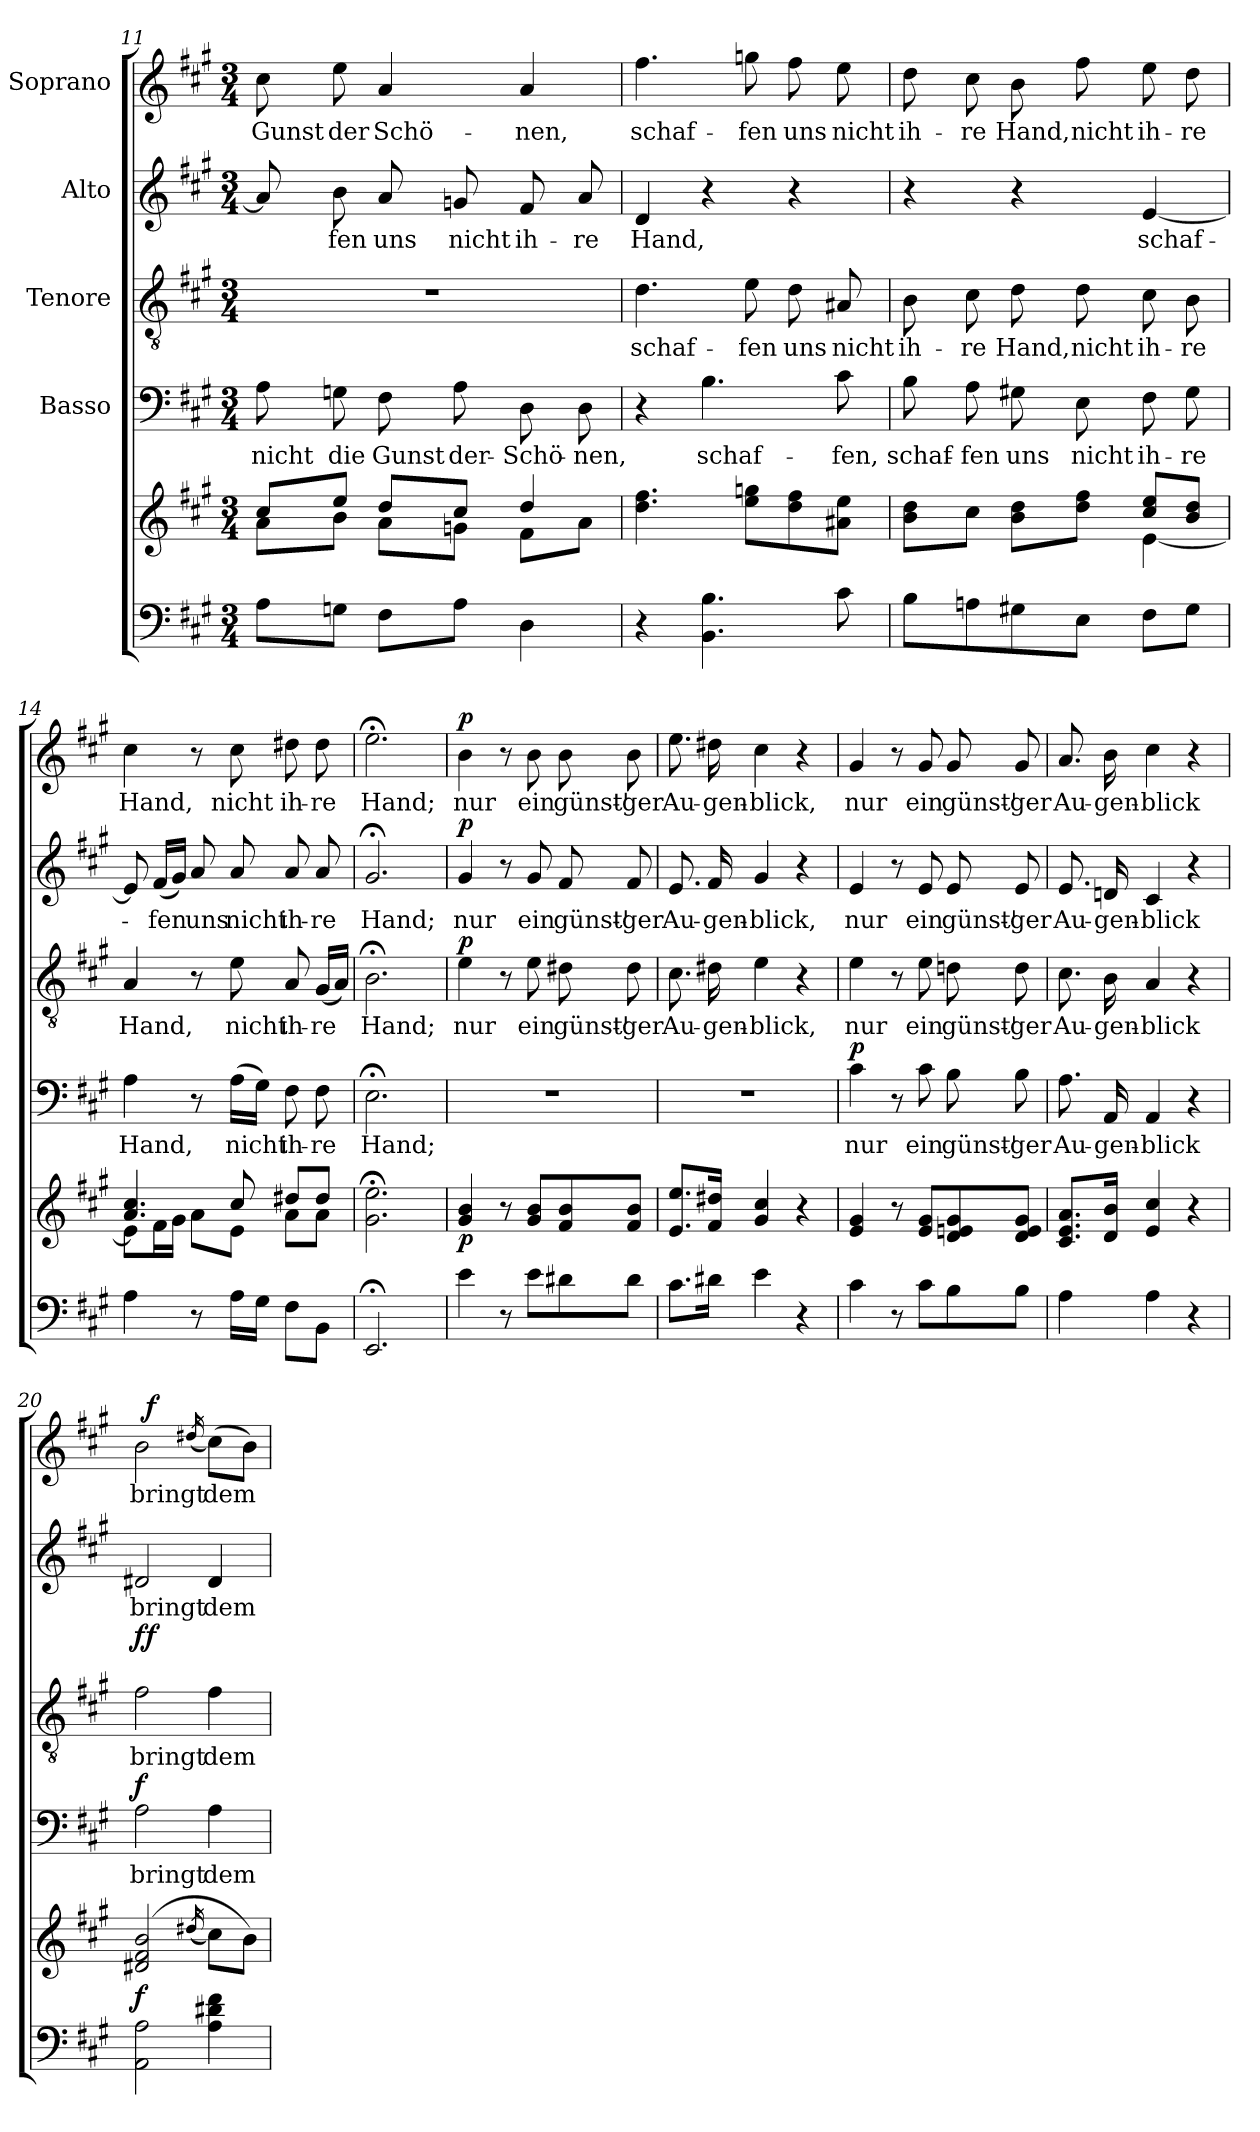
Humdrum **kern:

**kern	**kern	**dynam	**kern	**text	**dynam	**kern	**text	**dynam	**kern	**text	**dynam	**kern	**text	**dynam
*part6	*part5	*part5	*part4	*part4	*part4	*part3	*part3	*part3	*part2	*part2	*part2	*part1	*part1	*part1
*staff6	*staff5	*staff5	*staff4	*staff4	*staff4	*staff3	*staff3	*staff3	*staff2	*staff2	*staff2	*staff1	*staff1	*staff1
*	*	*	*I"Basso	*	*	*I"Tenore	*	*	*I"Alto	*	*	*I"Soprano	*	*
!!LO:PB:g=z
*clefF4	*clefG2	*	*clefF4	*	*	*clefGv2	*	*	*clefG2	*	*	*clefG2	*	*
*k[f#c#g#]	*k[f#c#g#]	*	*k[f#c#g#]	*	*	*k[f#c#g#]	*	*	*k[f#c#g#]	*	*	*k[f#c#g#]	*	*
*A:	*A:	*	*A:	*	*	*A:	*	*	*A:	*	*	*A:	*	*
*M3/4	*M3/4	*	*M3/4	*	*	*M3/4	*	*	*M3/4	*	*	*M3/4	*	*
=11	=11	=11	=11	=11	=11	=11	=11	=11	=11	=11	=11	=11	=11	=11
*	*^	*	*	*	*	*	*	*	*	*	*	*	*	*
8A\L	8cc#/L	8a\L	.	8A\	nicht	.	2.r	.	.	8a/]	.	.	8cc#\	Gunst	.
8Gn\J	8ee/J	8b\J	.	8Gn\	die	.	.	.	.	8b\	-fen	.	8ee\	der	.
8F#\L	8dd/L	8a\L	.	8F#\	Gunst	.	.	.	.	8a/	uns	.	4a/	Schö-	.
8A\J	8cc#/J	8gn\J	.	8A\	der-	.	.	.	.	8gn/	nicht	.	.	.	.
4D\	4dd/	8f#\L	.	8D\	-Schö-	.	.	.	.	8f#/	ih-	.	4a/	-nen,	.
.	.	8a\J	.	8D\	-nen,	.	.	.	.	8a/	-re	.	.	.	.
*	*v	*v	*	*	*	*	*	*	*	*	*	*	*	*	*
=12	=12	=12	=12	=12	=12	=12	=12	=12	=12	=12	=12	=12	=12	=12
4r	4.dd\ 4.ff#\	.	4r	.	.	4.d\	schaf-	.	4d/	Hand,	.	4.ff#\	schaf-	.
4.BB\ 4.B\	.	.	4.B\	schaf-	.	.	.	.	4r	.	.	.	.	.
.	8ee\ 8ggn\L	.	.	.	.	8e\	-fen	.	.	.	.	8ggn\	-fen	.
.	8dd\ 8ff#\	.	.	.	.	8d\	uns	.	4r	.	.	8ff#\	uns	.
8c#\	8a#X\ 8ee\J	.	8c#\	-fen,	.	8A#X/	nicht	.	.	.	.	8ee\	nicht	.
=13	=13	=13	=13	=13	=13	=13	=13	=13	=13	=13	=13	=13	=13	=13
*	*^	*	*	*	*	*	*	*	*	*	*	*	*	*
8B\L	8b\ 8dd\L	2ryy	.	8B\	schaf-	.	8B\	ih-	.	4r	.	.	8dd\	ih-	.
8An\	8cc#\J	.	.	8A\	-fen	.	8c#\	-re	.	.	.	.	8cc#\	-re	.
8G#X\	8b\ 8dd\L	.	.	8G#X\	uns	.	8d\	Hand,	.	4r	.	.	8b\	Hand,	.
8E\J	8dd\ 8ff#\J	.	.	8E\	nicht	.	8d\	nicht	.	.	.	.	8ff#\	nicht	.
8F#\L	8cc#/ 8ee/L	[<4e\	.	8F#\	ih-	.	8c#\	ih-	.	[4e/	schaf-	.	8ee\	ih-	.
8G#\J	8b/ 8dd/J	.	.	8G#\	-re	.	8B\	-re	.	.	.	.	8dd\	-re	.
!!LO:LB:g=z
=14	=14	=14	=14	=14	=14	=14	=14	=14	=14	=14	=14	=14	=14	=14	=14
4A\	4.a/ 4.cc#/	8e\L]	.	4A\	Hand,	.	4A/	Hand,	.	8e/]	.	.	4cc#\	Hand,	.
.	.	16f#\L	.	.	.	.	.	.	.	(16f#/LL	-fen	.	.	.	.
.	.	16g#\JJ	.	.	.	.	.	.	.	16g#/JJ)	.	.	.	.	.
8r	.	8a\L	.	8r	.	.	8r	.	.	8a/	uns	.	8r	.	.
16A\LL	8cc#/	8e\J	.	(16A\LL	nicht	.	8e\	nicht	.	8a/	nicht	.	8cc#\	nicht	.
16G#\JJ	.	.	.	16G#\JJ)	.	.	.	.	.	.	.	.	.	.	.
8F#\L	8dd#X/L	8a\L	.	8F#\	ih-	.	8A/	ih-	.	8a/	ih-	.	8dd#X\	ih-	.
8BB\J	8dd#/J	8a\J	.	8F#\	-re	.	(16G#/LL	-re	.	8a/	-re	.	8dd#\	-re	.
.	.	.	.	.	.	.	16A/JJ)	.	.	.	.	.	.	.	.
*	*v	*v	*	*	*	*	*	*	*	*	*	*	*	*	*
=15	=15	=15	=15	=15	=15	=15	=15	=15	=15	=15	=15	=15	=15	=15
2.EE;</	2.g#\;< 2.ee\;<	.	2.E;<\	Hand;	.	2.B;<\	Hand;	.	2.g#;</	Hand;	.	2.ee;<\	Hand;	.
=16	=16	=16	=16	=16	=16	=16	=16	=16	=16	=16	=16	=16	=16	=16
!	!	!LO:DY:b	!	!	!	!	!	!LO:DY:a	!	!	!LO:DY:a	!	!	!LO:DY:a
4e\	4g#/ 4b/	p	2.r	.	.	4e\	nur	p	4g#/	nur	p	4b\	nur	p
8r	8r	.	.	.	.	8r	.	.	8r	.	.	8r	.	.
8e\L	8g#/ 8b/L	.	.	.	.	8e\	ein	.	8g#/	ein	.	8b\	ein	.
8d#X\	8f#/ 8b/	.	.	.	.	8d#X\	günst'-	.	8f#/	günst'-	.	8b\	günst'-	.
8d#\J	8f#/ 8b/J	.	.	.	.	8d#\	-ger	.	8f#/	-ger	.	8b\	-ger	.
=17	=17	=17	=17	=17	=17	=17	=17	=17	=17	=17	=17	=17	=17	=17
8.c#\L	8.e/ 8.ee/L	.	2.r	.	.	8.c#\	Au-	.	8.e/	Au-	.	8.ee\	Au-	.
16d#X\Jk	16f#/ 16dd#X/Jk	.	.	.	.	16d#X\	-gen-	.	16f#/	-gen-	.	16dd#X\	-gen-	.
4e\	4g#/ 4cc#/	.	.	.	.	4e\	-blick,	.	4g#/	-blick,	.	4cc#\	-blick,	.
4r	4r	.	.	.	.	4r	.	.	4r	.	.	4r	.	.
!!LO:PB:g=z
=18	=18	=18	=18	=18	=18	=18	=18	=18	=18	=18	=18	=18	=18	=18
!	!	!	!	!	!LO:DY:a	!	!	!	!	!	!	!	!	!
4c#\	4e/ 4g#/	.	4c#\	nur	p	4e\	nur	.	4e/	nur	.	4g#/	nur	.
8r	8r	.	8r	.	.	8r	.	.	8r	.	.	8r	.	.
8c#\L	8e/ 8g#/L	.	8c#\	ein	.	8e\	ein	.	8e/	ein	.	8g#/	ein	.
8B\	8d/ 8en/ 8g#/	.	8B\	günst'-	.	8dn\	günst'-	.	8e/	günst'-	.	8g#/	günst'-	.
8B\J	8d/ 8e/ 8g#/J	.	8B\	-ger	.	8d\	-ger	.	8e/	-ger	.	8g#/	-ger	.
=19	=19	=19	=19	=19	=19	=19	=19	=19	=19	=19	=19	=19	=19	=19
4A\	8.c#/ 8.e/ 8.a/L	.	8.A\	Au-	.	8.c#\	Au-	.	8.e/	Au-	.	8.a/	Au-	.
.	16d/ 16b/Jk	.	16AA/	-gen-	.	16B\	-gen-	.	16dn/	-gen-	.	16b\	-gen-	.
4A\	4e/ 4cc#/	.	4AA/	-blick	.	4A/	-blick	.	4c#/	-blick	.	4cc#\	-blick	.
4r	4r	.	4r	.	.	4r	.	.	4r	.	.	4r	.	.
=20	=20	=20	=20	=20	=20	=20	=20	=20	=20	=20	=20	=20	=20	=20
!	!	!LO:DY:b	!	!	!LO:DY:a	!	!	!LO:DY:a	!	!	!	!	!	!
*	*	*	*	*	*	*^	*	*	*	*	*	*^	*	*
2AA\ 2A\	(2d#X/ 2f#/ 2b/	f	2A\	bringt	f	2f#\	32ryy	bringt	f	2d#X/	bringt	.	2b\	32ryy	bringt	.
!	!	!	!	!	!	!	!	!	!LO:DY:a	!	!	!	!	!	!	!LO:DY:a
.	.	.	.	.	.	.	2ryy	.	f	.	.	.	.	2ryy	.	f
.	(16qdd#X/	.	.	.	.	.	.	.	.	.	.	.	(16qdd#X/	.	.	.
4A\ 4d#X\ 4f#\	8cc#\L)	.	4A\	dem	.	4f#\	.	dem	.	4d#/	dem	.	(8cc#\L)	.	dem	.
.	.	.	.	.	.	.	8..ryy	.	.	.	.	.	.	8..ryy	.	.
.	8b\J)	.	.	.	.	.	.	.	.	.	.	.	8b\J)	.	.	.
*	*	*	*	*	*	*v	*v	*	*	*	*	*	*v	*v	*	*
=	=	=	=	=	=	=	=	=	=	=	=	=	=	=
*-	*-	*-	*-	*-	*-	*-	*-	*-	*-	*-	*-	*-	*-	*-
